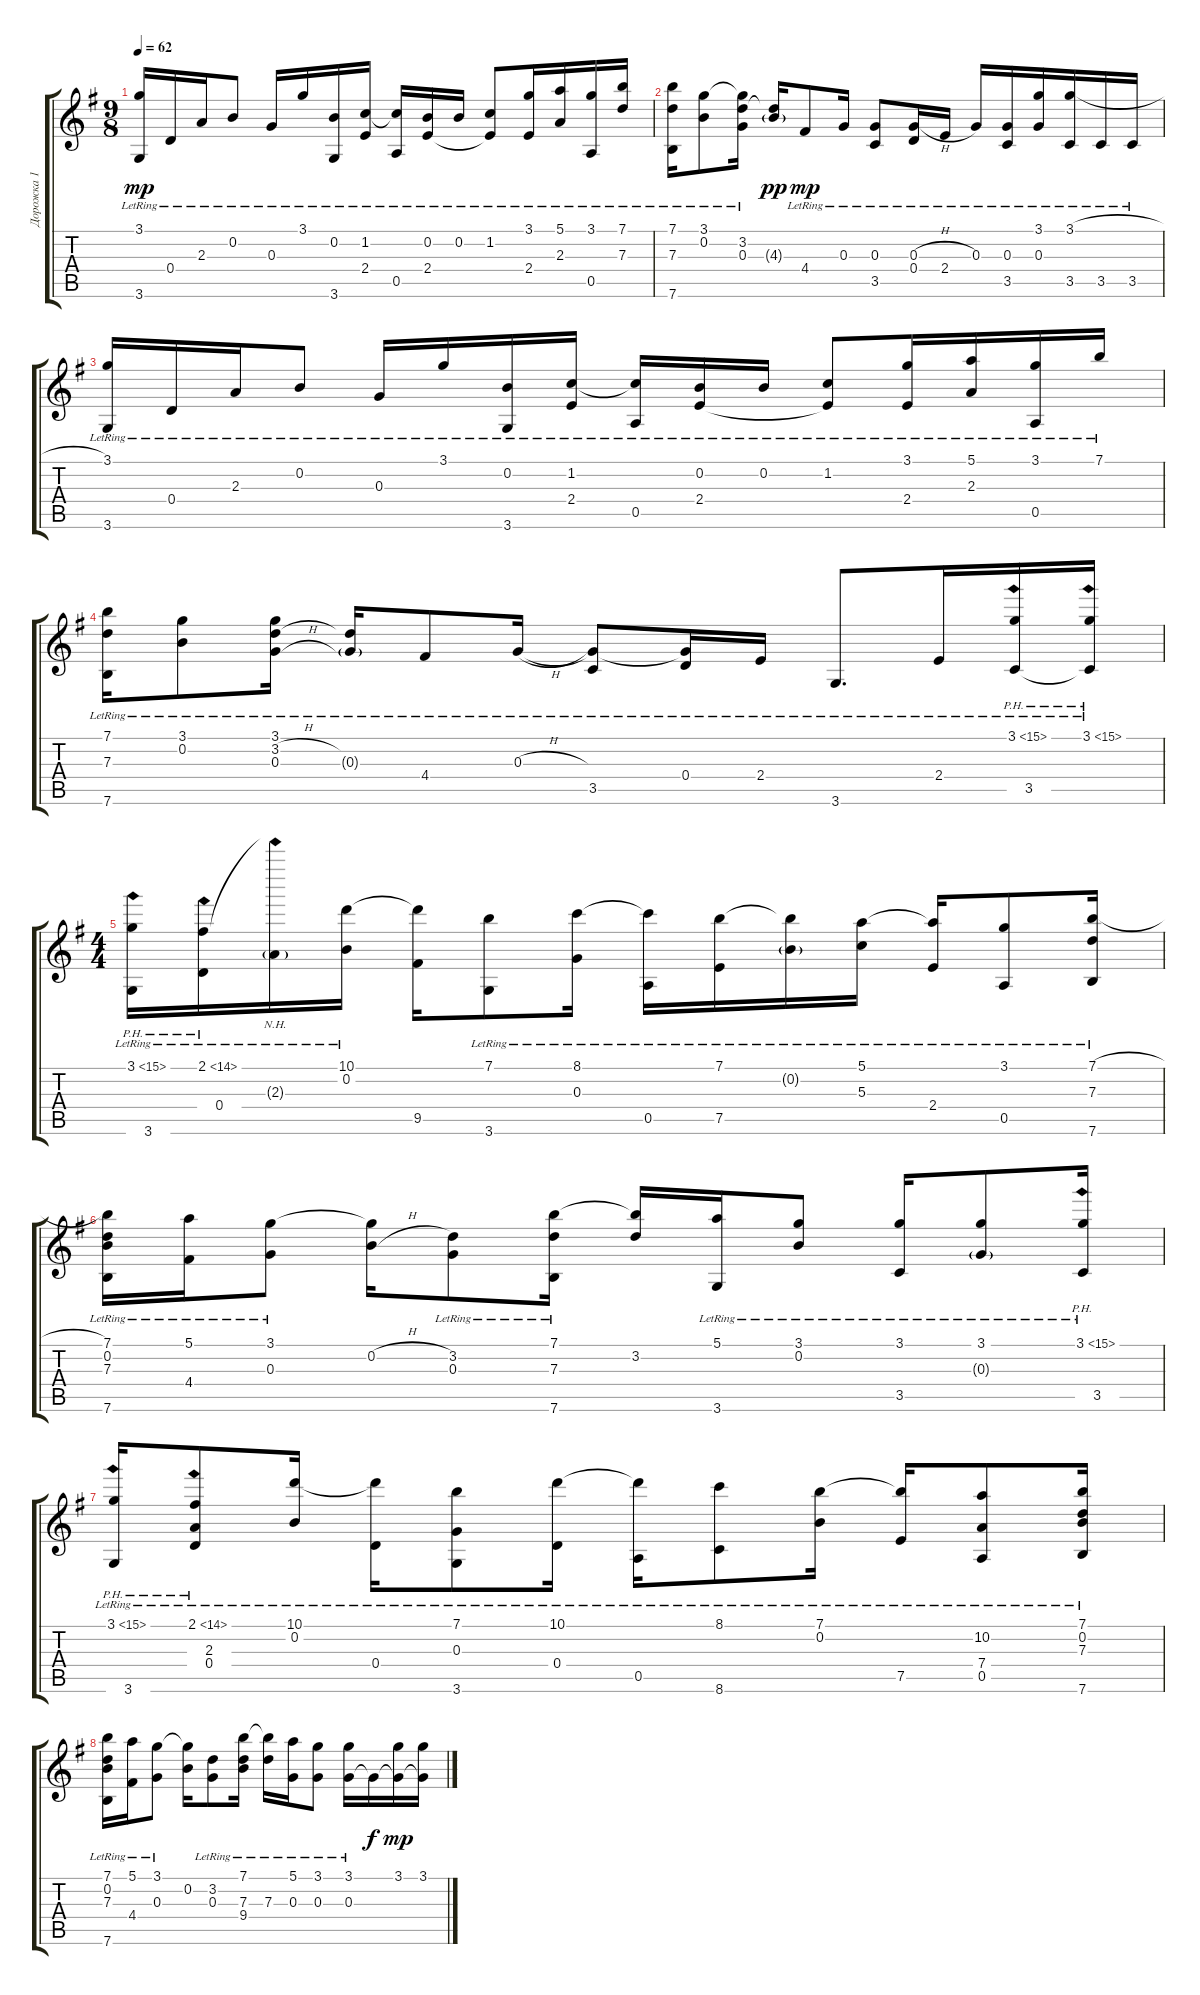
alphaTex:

\track ("Дорожка 1" "Дорожка 1") {instrument acousticguitarsteel}
\staff {score tabs}
\tuning (E4 B3 G3 D3 A2 E2) {hide}
\ts (9 8)
\tempo 62
\clef g2
\ks g
(3.1{lr} 3.6{lr}).16{dy mp} 0.4{lr}.16 2.3{lr}.16 0.2{lr}.8{beam split} 0.3{lr}.16{beam merge} 3.1{lr}.16{beam merge} (0.2{lr} 3.6{lr}).16 (1.2{lr} 2.4).16{beam split} (1.2{t} 0.5{lr}).16 (0.2{lr} 2.4{lr}).16 0.2{lr}.16 (1.2{lr} 2.4{t}).8 (3.1{lr} 2.4).16 (5.1{lr} 2.3).16 (3.1{lr} 0.5).16 (7.1{lr} 7.3).16 |
(7.1{lr} 7.3 7.6).16 (3.1{lr} 0.2{lr}).8 (3.1{t} 3.2{lr} 0.3).16{beam split} (3.2{t} 4.3{g}).16{dy pp} 4.4{lr}.8{dy mp beam merge} 0.3{lr}.16{beam split} (0.3{lr} 3.5{lr}).8 (0.3{h lr} 0.4{lr}).16 2.4{lr}.16 0.3{lr}.16 (0.3{lr} 3.5{lr}).16 (3.1{lr} 0.3{lr}).16 (3.1{h lr} 3.5{lr}).16 3.5{lr}.16 3.5{lr}.16 |
(3.1{lr} 3.6{lr}).16 0.4{lr}.16 2.3{lr}.16 0.2{lr}.8{beam split} 0.3{lr}.16{beam merge} 3.1{lr}.16{beam merge} (0.2{lr} 3.6{lr}).16 (1.2{lr} 2.4).16{beam split} (1.2{t} 0.5{lr}).16 (0.2{lr} 2.4{lr}).16 0.2{lr}.16 (1.2{lr} 2.4{t}).8 (3.1{lr} 2.4).16 (5.1{lr} 2.3).16 (3.1{lr} 0.5).16 7.1{lr}.16 |
(7.1{lr} 7.3{lr} 7.6{lr}).16 (3.1{lr} 0.2{lr}).8 (3.1 3.2{h lr} 0.3{h lr}).16{beam split} (3.2{t} 0.3{g lr}).16 4.4{lr}.8{beam merge} 0.3{h lr}.16{beam split} (0.3{t} 3.5{lr}).8 (0.3{t} 0.4{lr}).16 2.4{lr}.16 3.6{lr}.8{d} 2.4{lr}.16 (3.1{ph 12 lr} 3.5{lr}).16 (3.1{ph 12 lr} 3.5{t}).16 |
\ts (4 4)
(3.1{ph 12 lr} 3.6{lr}).16 (2.1{ph 12 lr} 0.4{lr}).16 (2.1{nh t} 2.3{g lr}).16 (10.1{lr} 0.2{lr}).16{beam split} (10.1{t} 9.5).16 (7.1{lr} 3.6{lr}).8{beam merge} (8.1{lr} 0.3{lr}).16{beam split} (8.1{t} 0.5{lr}).16 (7.1{lr} 7.5).16 (7.1{t} 0.2{g lr}).16 (5.1{lr} 5.3).16 (5.1{t} 2.4{lr}).16 (3.1{lr} 0.5{lr}).8 (7.1{h lr} 7.3 7.6).16 |
(7.1{lr} 0.2 7.3{lr} 7.6{lr}).16 (5.1{lr} 4.4{lr}).16 (3.1{lr} 0.3{lr}).8 (3.1{t} 0.2{h}).16 (3.2{lr} 0.3).8 (7.1{lr} 7.3{lr} 7.6).16 (7.1{t} 3.2).16 (5.1{lr} 3.6).16 (3.1{lr} 0.2).8 (3.1{lr} 3.5).16 (3.1{lr} 0.3{g lr}).8{beam merge} (3.1{ph 12 lr} 3.5).16 |
(3.1{ph 12 lr} 3.6{lr}).16 (2.1{ph 12 lr} 2.3{lr} 0.4{lr}).8 (10.1{lr} 0.2{lr}).16{beam split} (10.1{t} 0.4{lr}).16 (7.1{lr} 0.3{lr} 3.6{lr}).8{beam merge} (10.1{lr} 0.4{lr}).16{beam split} (10.1{t} 0.5{lr}).16 (8.1{lr} 8.6{lr}).8 (7.1{lr} 0.2{lr}).16 (7.1{t} 7.5{lr}).16 (10.2{lr} 7.4{lr} 0.5{lr}).8 (7.1{lr} 0.2{lr} 7.3{lr} 7.6{lr}).16 |
(7.1{lr} 0.2 7.3{lr} 7.6{lr}).16 (5.1{lr} 4.4{lr}).16 (3.1{lr} 0.3{lr}).8 (3.1{t} 0.2).16 (3.2{lr} 0.3).8 (7.1{lr} 7.3{lr} 9.4{lr}).16 (7.1{t} 7.3{lr}).16 (5.1{lr} 0.3).16 (3.1{lr} 0.3).8 (3.1{lr} 0.3{lr}).16 0.3{t}.16{dy f} (3.1 0.3{t}).16{dy mp beam merge} (3.1 0.3{t}).16
